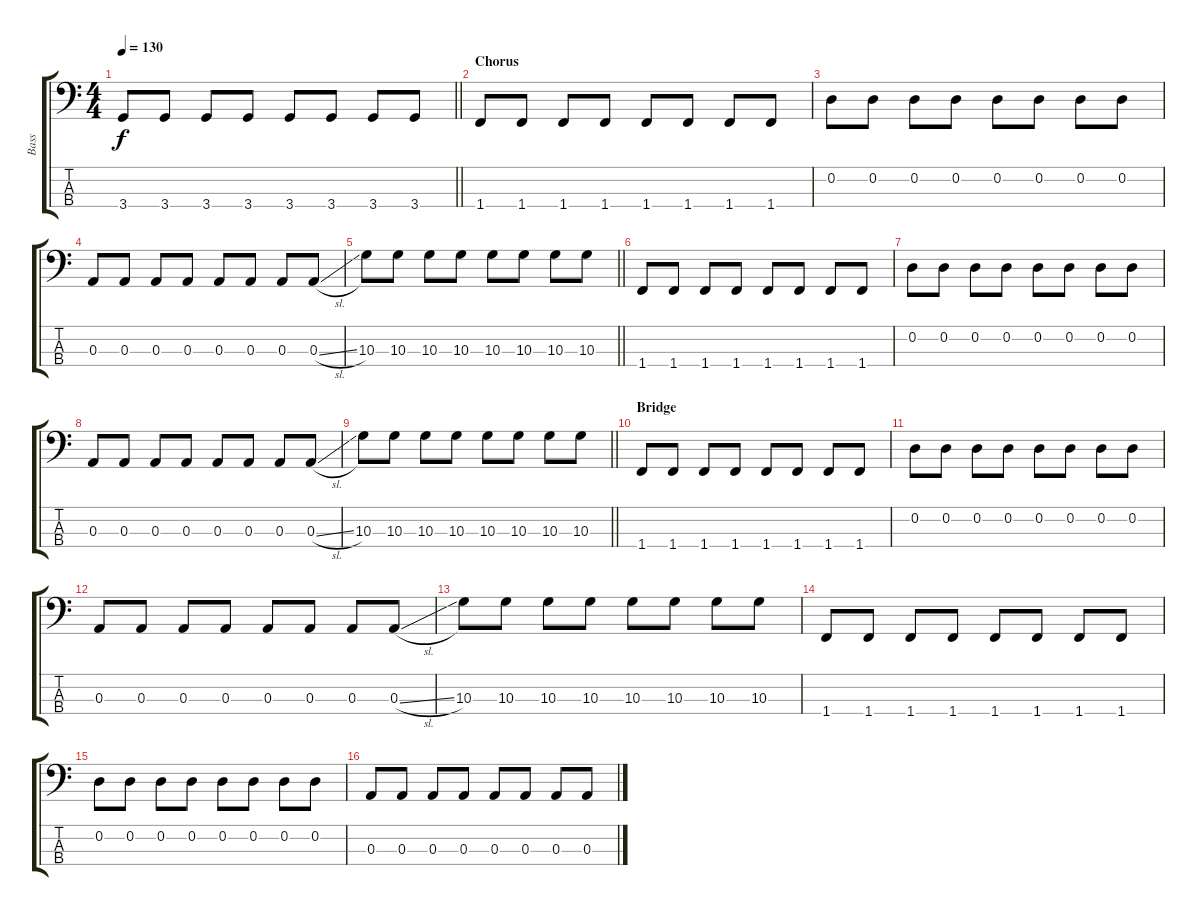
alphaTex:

\track ("Bass" "Bass") {instrument electricbassfinger}
\staff {score tabs}
\tuning (G2 D2 A1 E1) {hide}
\ts (4 4)
\tempo 130
\clef f4
\barLineRight lightlight
\ks c
3.4.8{dy f} 3.4.8 3.4.8 3.4.8 3.4.8 3.4.8 3.4.8 3.4.8 |
\section ("" "Chorus")
1.4.8 1.4.8 1.4.8 1.4.8 1.4.8 1.4.8 1.4.8 1.4.8 |
0.2.8 0.2.8 0.2.8 0.2.8 0.2.8 0.2.8 0.2.8 0.2.8 |
0.3.8 0.3.8 0.3.8 0.3.8 0.3.8 0.3.8 0.3.8 0.3{sl}.8 |
\barLineRight lightlight
10.3.8 10.3.8 10.3.8 10.3.8 10.3.8 10.3.8 10.3.8 10.3.8 |
1.4.8 1.4.8 1.4.8 1.4.8 1.4.8 1.4.8 1.4.8 1.4.8 |
0.2.8 0.2.8 0.2.8 0.2.8 0.2.8 0.2.8 0.2.8 0.2.8 |
0.3.8 0.3.8 0.3.8 0.3.8 0.3.8 0.3.8 0.3.8 0.3{sl}.8 |
\barLineRight lightlight
10.3.8 10.3.8 10.3.8 10.3.8 10.3.8 10.3.8 10.3.8 10.3.8 |
\section ("" "Bridge")
1.4.8 1.4.8 1.4.8 1.4.8 1.4.8 1.4.8 1.4.8 1.4.8 |
0.2.8 0.2.8 0.2.8 0.2.8 0.2.8 0.2.8 0.2.8 0.2.8 |
0.3.8 0.3.8 0.3.8 0.3.8 0.3.8 0.3.8 0.3.8 0.3{sl}.8 |
10.3.8 10.3.8 10.3.8 10.3.8 10.3.8 10.3.8 10.3.8 10.3.8 |
1.4.8 1.4.8 1.4.8 1.4.8 1.4.8 1.4.8 1.4.8 1.4.8 |
0.2.8 0.2.8 0.2.8 0.2.8 0.2.8 0.2.8 0.2.8 0.2.8 |
0.3.8 0.3.8 0.3.8 0.3.8 0.3.8 0.3.8 0.3.8 0.3{sl}.8
